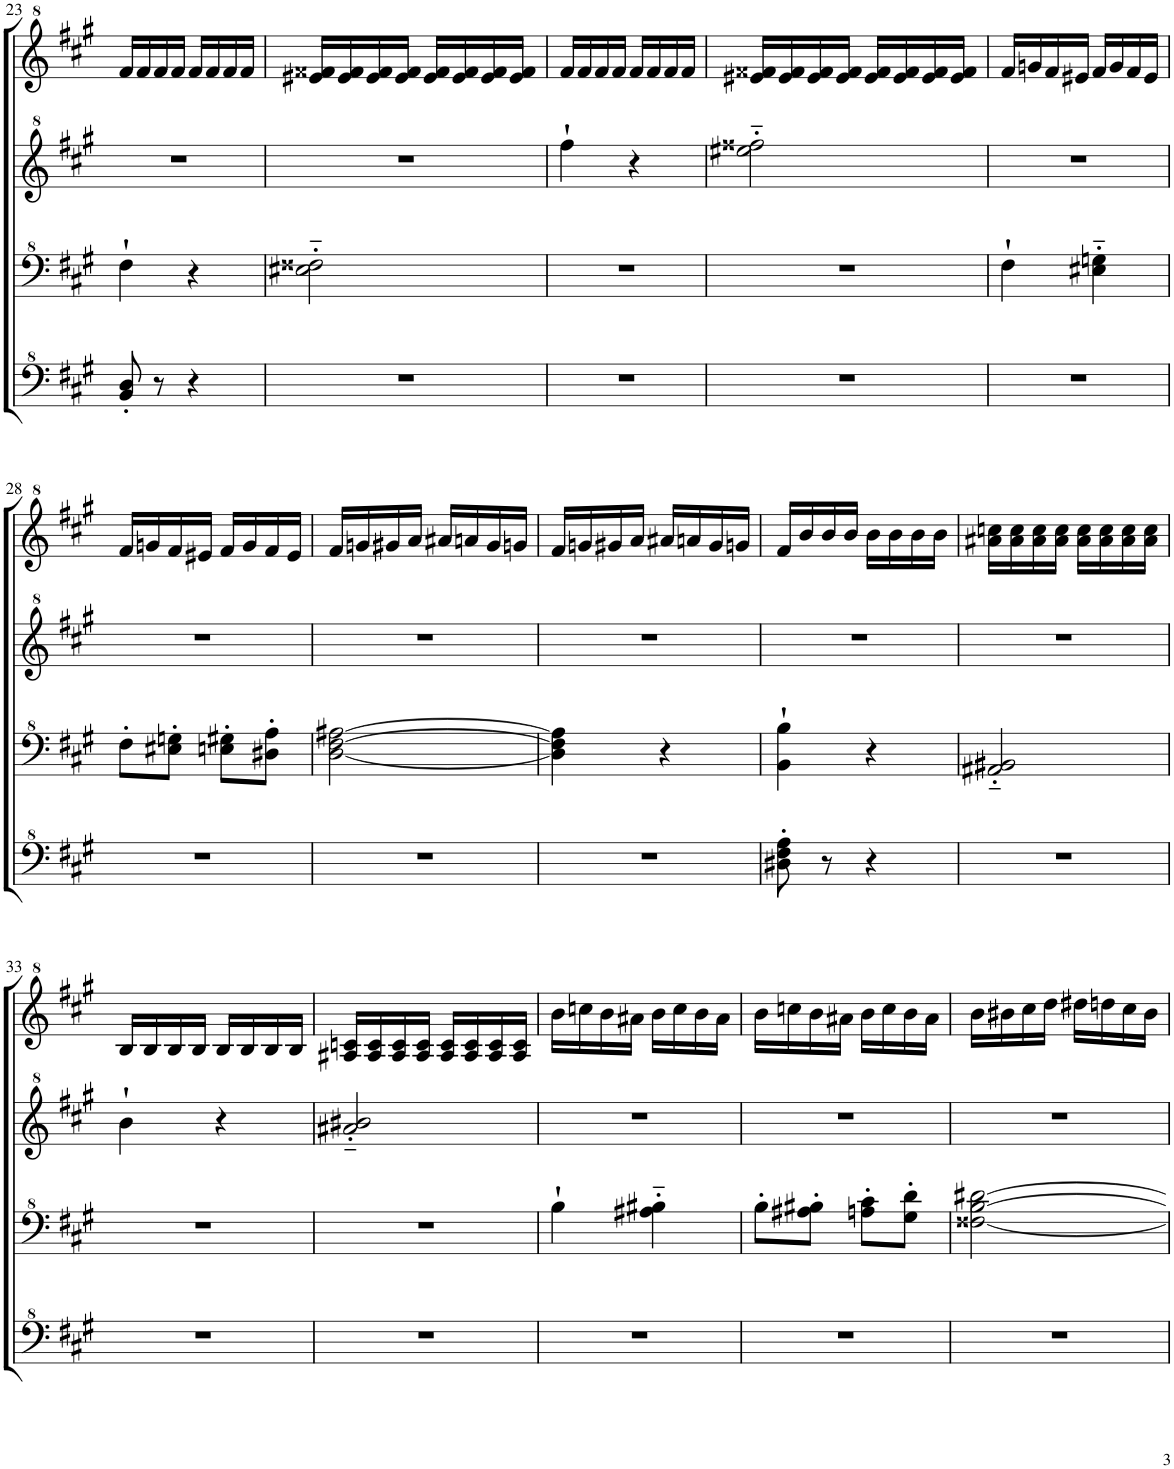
**kern	**kern	**kern	**kern
*part1	*part1	*part1	*part1
*staff4	*staff3	*staff2	*staff1
*I"Model III	*	*	*
!!LO:PB:g=z
*clefF^4	*clefF^4	*clefG^2	*clefG^2
*k[f#c#g#]	*k[f#c#g#]	*k[f#c#g#]	*k[f#c#g#]
*M2/4	*M2/4	*M2/4	*M2/4
=23	=23	=23	=23
8B/' 8d/'	4f#`\	2r	16ff#/LL
.	.	.	16ff#/
8r	.	.	16ff#/
.	.	.	16ff#/JJ
4r	4r	.	16ff#/LL
.	.	.	16ff#/
.	.	.	16ff#/
.	.	.	16ff#/JJ
=24	=24	=24	=24
2r	2e#X\'~ 2f##X\'~	2r	16ee#X/ 16ff##X/LL
.	.	.	16ee#/ 16ff##/
.	.	.	16ee#/ 16ff##/
.	.	.	16ee#/ 16ff##/JJ
.	.	.	16ee#/ 16ff##/LL
.	.	.	16ee#/ 16ff##/
.	.	.	16ee#/ 16ff##/
.	.	.	16ee#/ 16ff##/JJ
=25	=25	=25	=25
2r	2r	4fff#`\	16ff#/LL
.	.	.	16ff#/
.	.	.	16ff#/
.	.	.	16ff#/JJ
.	.	4r	16ff#/LL
.	.	.	16ff#/
.	.	.	16ff#/
.	.	.	16ff#/JJ
=26	=26	=26	=26
2r	2r	2eee#X\'~ 2fff##X\'~	16ee#X/ 16ff##X/LL
.	.	.	16ee#/ 16ff##/
.	.	.	16ee#/ 16ff##/
.	.	.	16ee#/ 16ff##/JJ
.	.	.	16ee#/ 16ff##/LL
.	.	.	16ee#/ 16ff##/
.	.	.	16ee#/ 16ff##/
.	.	.	16ee#/ 16ff##/JJ
=27	=27	=27	=27
2r	4f#`\	2r	16ff#/LL
.	.	.	16ggn/
.	.	.	16ff#/
.	.	.	16ee#X/JJ
.	4e#X\'~ 4gn\'~	.	16ff#/LL
.	.	.	16gg/
.	.	.	16ff#/
.	.	.	16ee#/JJ
!!LO:LB:g=z
=28	=28	=28	=28
2r	8f#'\L	2r	16ff#/LL
.	.	.	16ggn/
.	8e#X\' 8gn\'J	.	16ff#/
.	.	.	16ee#X/JJ
.	8en\' 8g#X\'L	.	16ff#/LL
.	.	.	16gg/
.	8d#X\' 8a\'J	.	16ff#/
.	.	.	16ee#/JJ
=29	=29	=29	=29
2r	[2d\ [2f#\ [2a#X\	2r	16ff#/LL
.	.	.	16ggn/
.	.	.	16gg#X/
.	.	.	16aa/JJ
.	.	.	16aa#X/LL
.	.	.	16aan/
.	.	.	16gg#/
.	.	.	16ggn/JJ
=30	=30	=30	=30
2r	4d\] 4f#\] 4a#\]	2r	16ff#/LL
.	.	.	16ggn/
.	.	.	16gg#X/
.	.	.	16aa/JJ
.	4r	.	16aa#X/LL
.	.	.	16aan/
.	.	.	16gg#/
.	.	.	16ggn/JJ
=31	=31	=31	=31
8d#X\' 8f#\' 8a\'	4B\` 4b\`	2r	16ff#/LL
.	.	.	16bb/
8r	.	.	16bb/
.	.	.	16bb/JJ
4r	4r	.	16bb\LL
.	.	.	16bb\
.	.	.	16bb\
.	.	.	16bb\JJ
=32	=32	=32	=32
2r	2A#X/'~ 2B#X/'~	2r	16aa#X\ 16cccn\LL
.	.	.	16aa#\ 16ccc\
.	.	.	16aa#\ 16ccc\
.	.	.	16aa#\ 16ccc\JJ
.	.	.	16aa#\ 16ccc\LL
.	.	.	16aa#\ 16ccc\
.	.	.	16aa#\ 16ccc\
.	.	.	16aa#\ 16ccc\JJ
!!LO:LB:g=z
=33	=33	=33	=33
2r	2r	4bb`\	16b/LL
.	.	.	16b/
.	.	.	16b/
.	.	.	16b/JJ
.	.	4r	16b/LL
.	.	.	16b/
.	.	.	16b/
.	.	.	16b/JJ
=34	=34	=34	=34
2r	2r	2aa#X/'~ 2bb#X/'~	16a#X/ 16ccn/LL
.	.	.	16a#/ 16cc/
.	.	.	16a#/ 16cc/
.	.	.	16a#/ 16cc/JJ
.	.	.	16a#/ 16cc/LL
.	.	.	16a#/ 16cc/
.	.	.	16a#/ 16cc/
.	.	.	16a#/ 16cc/JJ
=35	=35	=35	=35
2r	4b`\	2r	16bb\LL
.	.	.	16cccn\
.	.	.	16bb\
.	.	.	16aa#X\JJ
.	4a#X\'~ 4b#X\'~	.	16bb\LL
.	.	.	16ccc\
.	.	.	16bb\
.	.	.	16aa#\JJ
=36	=36	=36	=36
2r	8b'\L	2r	16bb\LL
.	.	.	16cccn\
.	8a#X\' 8b#X\'J	.	16bb\
.	.	.	16aa#X\JJ
.	8an\' 8cc#\'L	.	16bb\LL
.	.	.	16ccc\
.	8g#\' 8dd\'J	.	16bb\
.	.	.	16aa#\JJ
=37	=37	=37	=37
2r	[2f##X\ [2b\ [2dd#X\	2r	16bb\LL
.	.	.	16bb#X\
.	.	.	16ccc#\
.	.	.	16ddd\JJ
.	.	.	16ddd#X\LL
.	.	.	16dddn\
.	.	.	16ccc#\
.	.	.	16bb#\JJ
=	=	=	=
*-	*-	*-	*-
